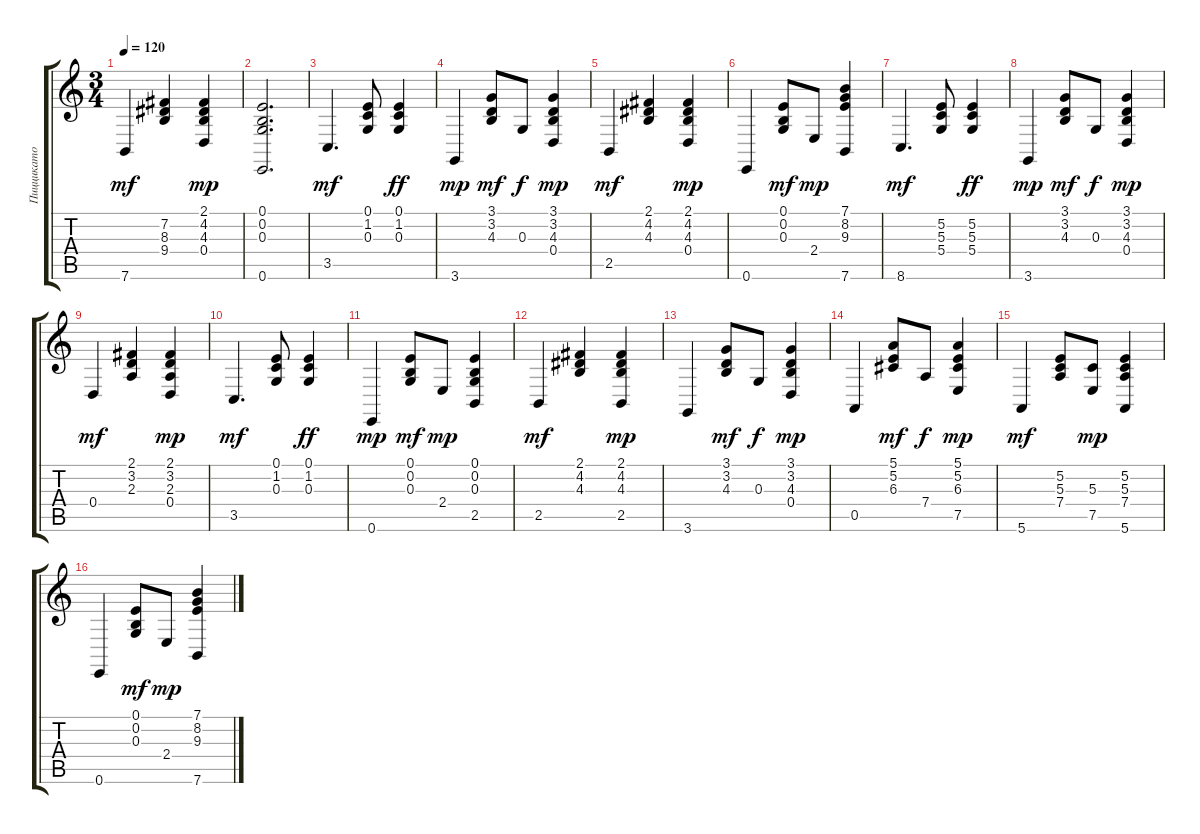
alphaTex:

\track ("Пиццикато" "Пиццикато") {instrument pizzicatostrings}
\staff {score tabs}
\tuning (E4 B3 G3 D3 A2 E2) {hide}
\ts (3 4)
\tempo 120
\clef g2
\ks c
7.6.4{dy mf} (7.2 8.3 9.4).4 (2.1 4.2 4.3 0.4).4{dy mp} |
(0.1 0.2 0.3 0.6).2{d} |
3.5.4{d dy mf} (0.1 1.2 0.3).8 (0.1 1.2 0.3).4{dy ff} |
3.6.4{dy mp} (3.1 3.2 4.3).8{dy mf} 0.3.8{dy f} (3.1 3.2 4.3 0.4).4{dy mp} |
2.5.4{dy mf} (2.1 4.2 4.3).4 (2.1 4.2 4.3 0.4).4{dy mp} |
0.6.4 (0.1 0.2 0.3).8{dy mf} 2.4.8{dy mp} (7.1 8.2 9.3 7.6).4 |
8.6.4{d dy mf} (5.2 5.3 5.4).8 (5.2 5.3 5.4).4{dy ff} |
3.6.4{dy mp} (3.1 3.2 4.3).8{dy mf} 0.3.8{dy f} (3.1 3.2 4.3 0.4).4{dy mp} |
0.4.4{dy mf} (2.1 3.2 2.3).4 (2.1 3.2 2.3 0.4).4{dy mp} |
3.5.4{d dy mf} (0.1 1.2 0.3).8 (0.1 1.2 0.3).4{dy ff} |
0.6.4{dy mp} (0.1 0.2 0.3).8{dy mf} 2.4.8{dy mp} (0.1 0.2 0.3 2.5).4 |
2.5.4{dy mf} (2.1 4.2 4.3).4 (2.1 4.2 4.3 2.5).4{dy mp} |
3.6.4 (3.1 3.2 4.3).8{dy mf} 0.3.8{dy f} (3.1 3.2 4.3 0.4).4{dy mp} |
0.5.4 (5.1 5.2 6.3).8{dy mf} 7.4.8{dy f} (5.1 5.2 6.3 7.5).4{dy mp} |
5.6.4{dy mf} (5.2 5.3 7.4).8 (5.3 7.5).8{dy mp} (5.2 5.3 7.4 5.6).4 |
0.6.4 (0.1 0.2 0.3).8{dy mf} 2.4.8{dy mp} (7.1 8.2 9.3 7.6).4
